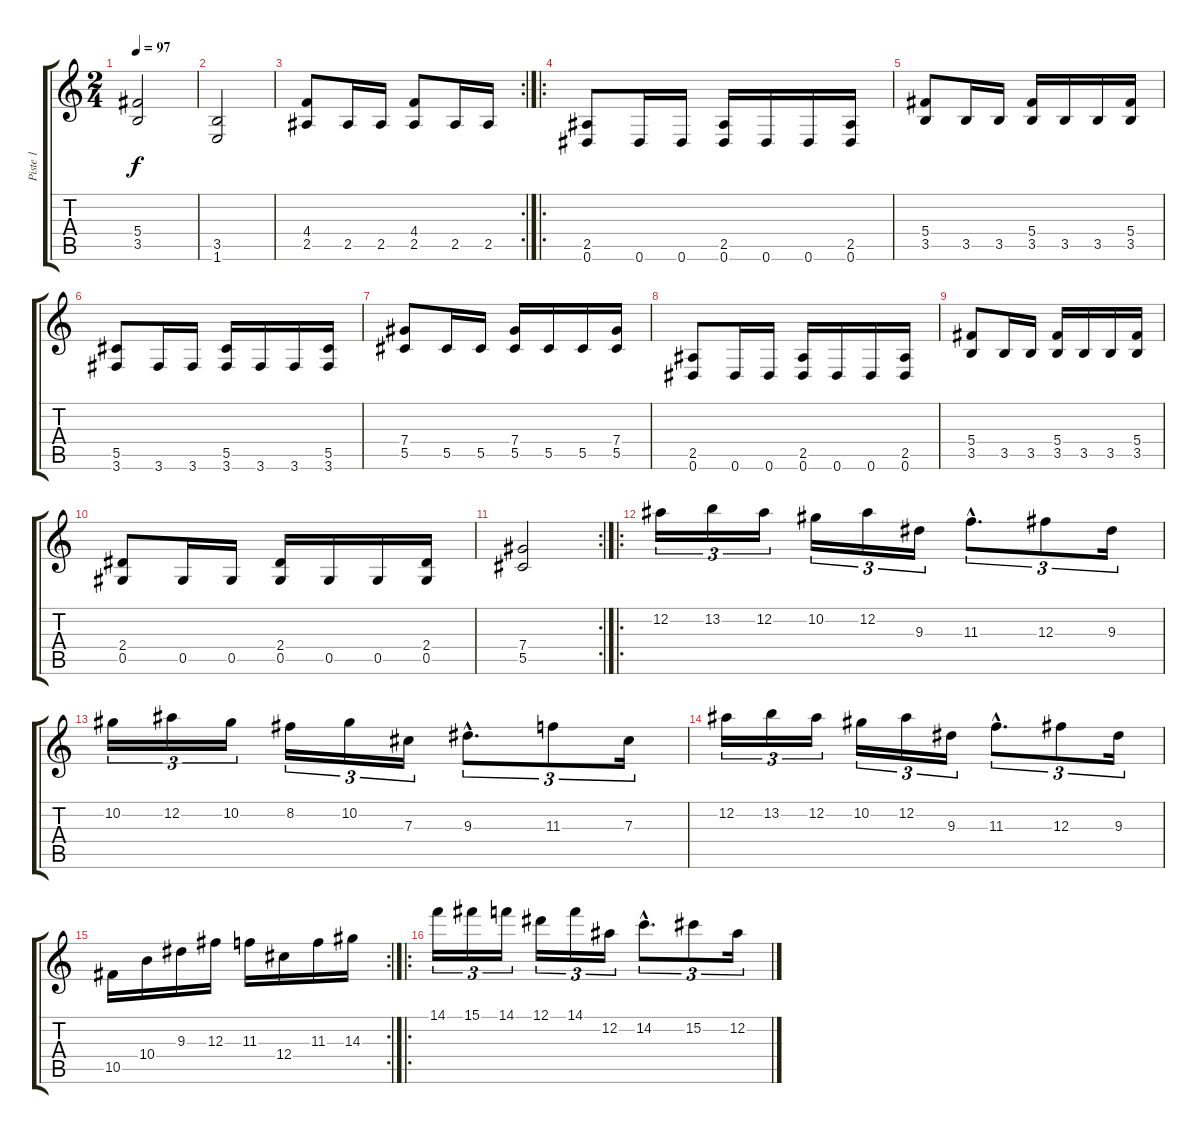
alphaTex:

\track ("Piste 1" "Piste 1") {instrument distortionguitar}
\staff {score tabs}
\tuning (Eb4 Bb3 Gb3 Db3 Ab2 Eb2) {hide}
\ts (2 4)
\tempo 97
\clef g2
\ks c
(5.4 3.5).2{dy f} |
(3.5 1.6).2 |
\rc 2
(4.4 2.5).8 2.5.16 2.5.16 (4.4 2.5).8 2.5.16 2.5.16 |
\ro
(2.5 0.6).8 0.6.16 0.6.16 (2.5 0.6).16 0.6.16 0.6.16 (2.5 0.6).16 |
(5.4 3.5).8 3.5.16 3.5.16 (5.4 3.5).16 3.5.16 3.5.16 (5.4 3.5).16 |
(5.5 3.6).8 3.6.16 3.6.16 (5.5 3.6).16 3.6.16 3.6.16 (5.5 3.6).16 |
(7.4 5.5).8 5.5.16 5.5.16 (7.4 5.5).16 5.5.16 5.5.16 (7.4 5.5).16 |
(2.5 0.6).8 0.6.16 0.6.16 (2.5 0.6).16 0.6.16 0.6.16 (2.5 0.6).16 |
(5.4 3.5).8 3.5.16 3.5.16 (5.4 3.5).16 3.5.16 3.5.16 (5.4 3.5).16 |
(2.4 0.5).8 0.5.16 0.5.16 (2.4 0.5).16 0.5.16 0.5.16 (2.4 0.5).16 |
\rc 2
(7.4 5.5).2 |
\ro
12.2.16{tu (3 2)} 13.2.16{tu (3 2)} 12.2.16{tu (3 2)} 10.2.16{tu (3 2)} 12.2.16{tu (3 2)} 9.3.16{tu (3 2)} 11.3{hac}.8{d tu (3 2)} 12.3.8{tu (3 2)} 9.3.16{tu (3 2)} |
10.2.16{tu (3 2)} 12.2.16{tu (3 2)} 10.2.16{tu (3 2)} 8.2.16{tu (3 2)} 10.2.16{tu (3 2)} 7.3.16{tu (3 2)} 9.3{hac}.8{d tu (3 2)} 11.3.8{tu (3 2)} 7.3.16{tu (3 2)} |
12.2.16{tu (3 2)} 13.2.16{tu (3 2)} 12.2.16{tu (3 2)} 10.2.16{tu (3 2)} 12.2.16{tu (3 2)} 9.3.16{tu (3 2)} 11.3{hac}.8{d tu (3 2)} 12.3.8{tu (3 2)} 9.3.16{tu (3 2)} |
\rc 2
10.5.16 10.4.16 9.3.16 12.3.16 11.3.16 12.4.16 11.3.16 14.3.16 |
\ro
14.1.16{tu (3 2)} 15.1.16{tu (3 2)} 14.1.16{tu (3 2)} 12.1.16{tu (3 2)} 14.1.16{tu (3 2)} 12.2.16{tu (3 2)} 14.2{hac}.8{d tu (3 2)} 15.2.8{tu (3 2)} 12.2.16{tu (3 2)}
